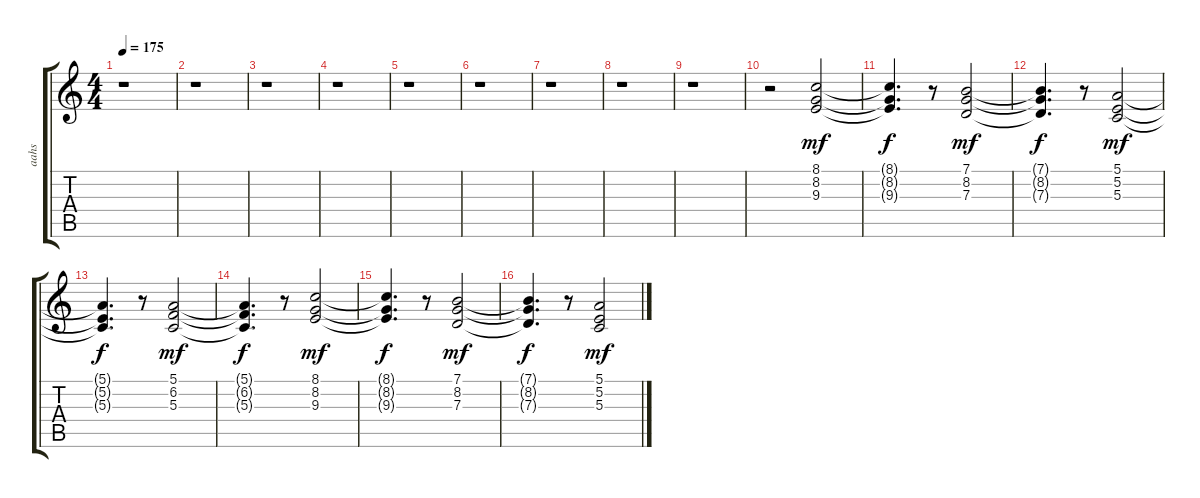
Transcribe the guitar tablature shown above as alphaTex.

\track ("aahs" "aahs") {instrument choiraahs}
\staff {score tabs}
\tuning (E4 B3 G3 D3 A2 E2) {hide}
\ts (4 4)
\tempo 175
\clef g2
\ks c
r.1{dy f} |
r.1 |
r.1 |
r.1 |
r.1 |
r.1 |
r.1 |
r.1 |
r.1 |
r.2 (8.1 8.2 9.3).2{dy mf} |
(8.1{t} 8.2{t} 9.3{t}).4{d dy f} r.8 (7.1 8.2 7.3).2{dy mf} |
(7.1{t} 8.2{t} 7.3{t}).4{d dy f} r.8 (5.1 5.2 5.3).2{dy mf} |
(5.1{t} 5.2{t} 5.3{t}).4{d dy f} r.8 (5.1 6.2 5.3).2{dy mf} |
(5.1{t} 6.2{t} 5.3{t}).4{d dy f} r.8 (8.1 8.2 9.3).2{dy mf} |
(8.1{t} 8.2{t} 9.3{t}).4{d dy f} r.8 (7.1 8.2 7.3).2{dy mf} |
(7.1{t} 8.2{t} 7.3{t}).4{d dy f} r.8 (5.1 5.2 5.3).2{dy mf}
